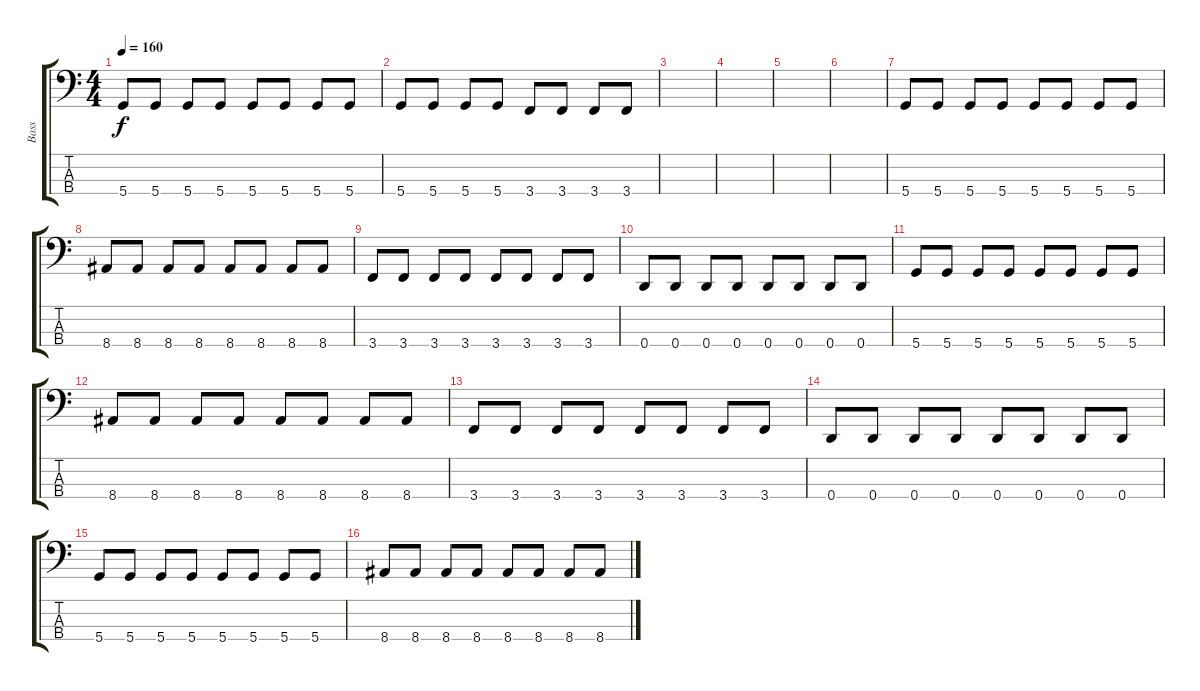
\track ("Bass" "Bass") {instrument electricbassfinger}
\staff {score tabs}
\tuning (G2 D2 A1 D1) {hide}
\ts (4 4)
\tempo 160
\clef f4
\ks c
5.4.8{dy f} 5.4.8 5.4.8 5.4.8 5.4.8 5.4.8 5.4.8 5.4.8 |
5.4.8 5.4.8 5.4.8 5.4.8 3.4.8 3.4.8 3.4.8 3.4.8 |
|
|
|
|
5.4.8 5.4.8 5.4.8 5.4.8 5.4.8 5.4.8 5.4.8 5.4.8 |
8.4.8 8.4.8 8.4.8 8.4.8 8.4.8 8.4.8 8.4.8 8.4.8 |
3.4.8 3.4.8 3.4.8 3.4.8 3.4.8 3.4.8 3.4.8 3.4.8 |
0.4.8 0.4.8 0.4.8 0.4.8 0.4.8 0.4.8 0.4.8 0.4.8 |
5.4.8 5.4.8 5.4.8 5.4.8 5.4.8 5.4.8 5.4.8 5.4.8 |
8.4.8 8.4.8 8.4.8 8.4.8 8.4.8 8.4.8 8.4.8 8.4.8 |
3.4.8 3.4.8 3.4.8 3.4.8 3.4.8 3.4.8 3.4.8 3.4.8 |
0.4.8 0.4.8 0.4.8 0.4.8 0.4.8 0.4.8 0.4.8 0.4.8 |
5.4.8 5.4.8 5.4.8 5.4.8 5.4.8 5.4.8 5.4.8 5.4.8 |
8.4.8 8.4.8 8.4.8 8.4.8 8.4.8 8.4.8 8.4.8 8.4.8
